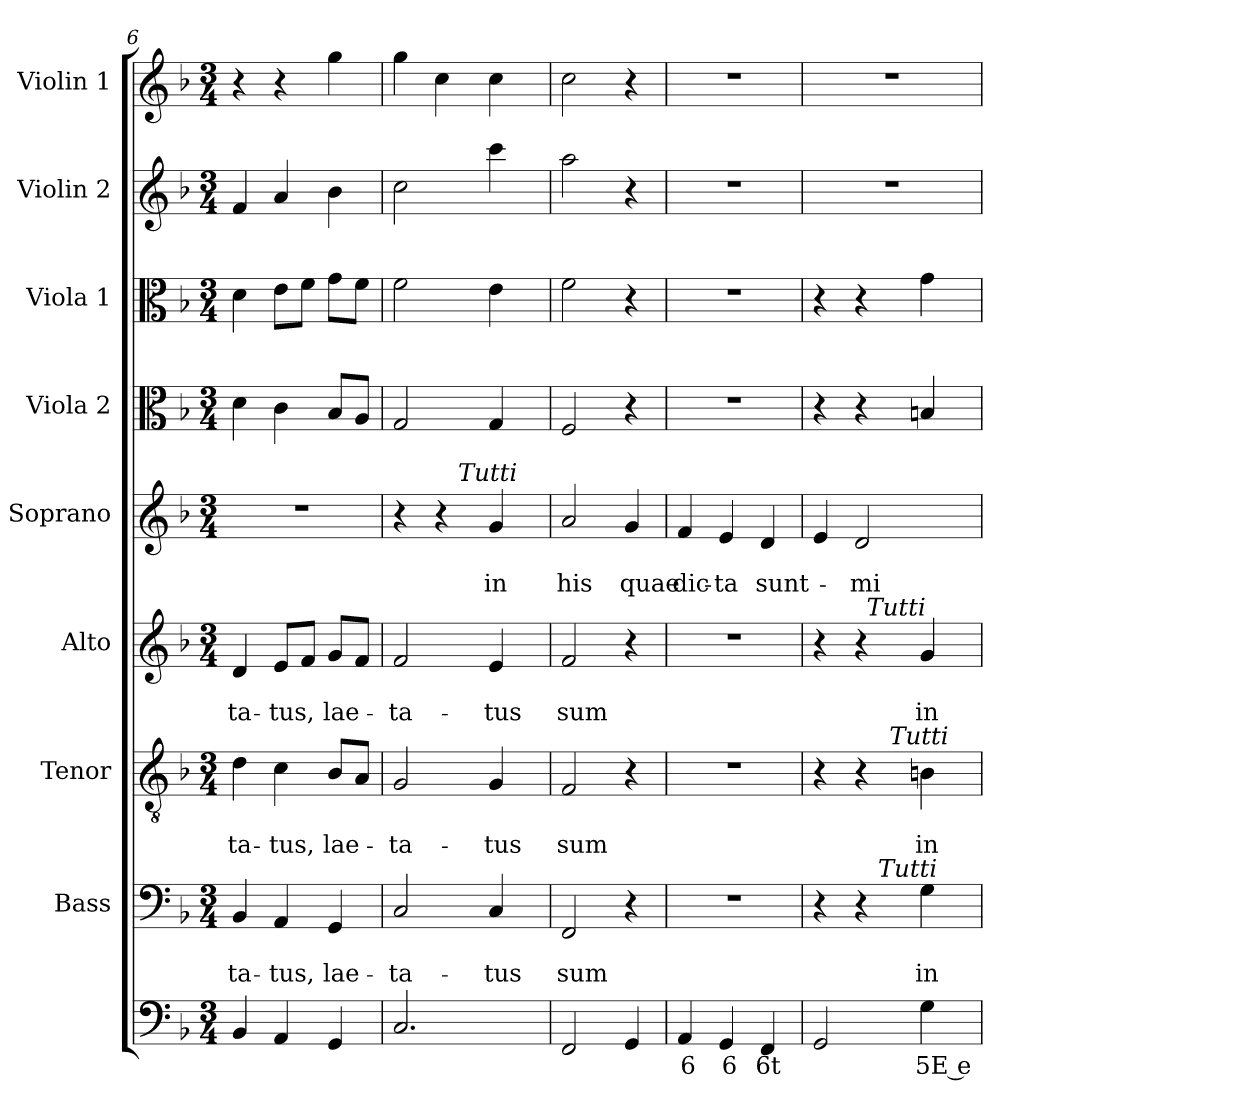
**kern	**text	**kern	**text	**text	**kern	**text	**text	**kern	**text	**text	**kern	**text	**text	**kern	**kern	**kern	**kern
*part9	*part9	*part8	*part8	*part8	*part7	*part7	*part7	*part6	*part6	*part6	*part5	*part5	*part5	*part4	*part3	*part2	*part1
*staff9	*staff9	*staff8	*staff8	*staff8	*staff7	*staff7	*staff7	*staff6	*staff6	*staff6	*staff5	*staff5	*staff5	*staff4	*staff3	*staff2	*staff1
*	*	*I"Bass	*	*	*I"Tenor	*	*	*I"Alto	*	*	*I"Soprano	*	*	*I"Viola 2	*I"Viola 1	*I"Violin 2	*I"Violin 1
*	*	*I'B	*	*	*I'T	*	*	*I'A	*	*	*I'S	*	*	*I'Vla. 2	*I'Vla. 1	*I'Vln. 2	*I'Vln. 1
*clefF4	*	*clefF4	*	*	*clefGv2	*	*	*clefG2	*	*	*clefG2	*	*	*clefC3	*clefC3	*clefG2	*clefG2
*k[b-]	*	*k[b-]	*	*	*k[b-]	*	*	*k[b-]	*	*	*k[b-]	*	*	*k[b-]	*k[b-]	*k[b-]	*k[b-]
*F:	*	*F:	*	*	*F:	*	*	*F:	*	*	*F:	*	*	*F:	*F:	*F:	*F:
*M3/4	*	*M3/4	*	*	*M3/4	*	*	*M3/4	*	*	*M3/4	*	*	*M3/4	*M3/4	*M3/4	*M3/4
=6	=6	=6	=6	=6	=6	=6	=6	=6	=6	=6	=6	=6	=6	=6	=6	=6	=6
!	!	!	!	!LO:LY:b	!	!	!LO:LY:b	!	!	!LO:LY:b	!	!	!	!	!	!	!
4BB-/	.	4BB-/	.	-ta-	4d\	.	-ta-	4d/	.	-ta-	2.r	.	.	4d\	4d\	4f/	4r
!	!	!	!	!LO:LY:b	!	!	!LO:LY:b	!	!	!LO:LY:b	!	!	!	!	!	!	!
4AA/	.	4AA/	.	-tus,	4c\	.	-tus,	8e/L	.	-tus,	.	.	.	4c\	8e\L	4a/	4r
.	.	.	.	.	.	.	.	8f/J	.	.	.	.	.	.	8f\J	.	.
!	!	!	!	!LO:LY:b	!	!	!LO:LY:b	!	!	!LO:LY:b	!	!	!	!	!	!	!
4GG/	.	4GG/	.	lae-	8B-/L	.	lae-	8g/L	.	lae-	.	.	.	8B-/L	8g\L	4b-\	4gg\
.	.	.	.	.	8A/J	.	.	8f/J	.	.	.	.	.	8A/J	8f\J	.	.
!!LO:PB:g=z
=7	=7	=7	=7	=7	=7	=7	=7	=7	=7	=7	=7	=7	=7	=7	=7	=7	=7
*^	*	*	*	*	*	*	*	*	*	*	*	*	*	*	*	*	*
!	!	!	!	!	!LO:LY:b	!	!	!LO:LY:b	!	!	!LO:LY:b	!	!	!	!	!	!	!
*	*	*	*	*	*	*	*	*	*	*	*	*^	*	*	*	*	*	*
2.C/	4ryy	.	2C/	.	-ta-	2G/	.	-ta-	2f/	.	-ta-	4r	4ryy	.	.	2G/	2f\	2cc\	4gg\
.	4ryy	.	.	.	.	.	.	.	.	.	.	4r	16.ryy	.	.	.	.	.	4cc\
!	!	!	!	!	!	!	!	!	!	!	!	!	!LO:TX:a:i:t=Tutti	!	!	!	!	!	!
.	.	.	.	.	.	.	.	.	.	.	.	.	4ryy	.	.	.	.	.	.
!	!	!	!	!	!LO:LY:b	!	!	!LO:LY:b	!	!	!LO:LY:b	!	!	!	!LO:LY:b	!	!	!	!
.	4ryy	.	4C/	.	-tus	4G/	.	-tus	4e/	.	-tus	4g/	.	.	in	4G/	4e\	4ccc\	4cc\
.	.	.	.	.	.	.	.	.	.	.	.	.	8ryy	.	.	.	.	.	.
.	.	.	.	.	.	.	.	.	.	.	.	.	32ryy	.	.	.	.	.	.
=8	=8	=8	=8	=8	=8	=8	=8	=8	=8	=8	=8	=8	=8	=8	=8	=8	=8	=8	=8
!	!	!	!	!	!LO:LY:b	!	!	!LO:LY:b	!	!	!LO:LY:b	!	!	!	!LO:LY:b	!	!	!	!
*v	*v	*	*	*	*	*	*	*	*	*	*	*v	*v	*	*	*	*	*	*
2FF/	.	2FF/	.	sum	2F/	.	sum	2f/	.	sum	2a/	.	his	2F/	2f\	2aa\	2cc\
!	!	!	!	!	!	!	!	!	!	!	!	!	!LO:LY:b	!	!	!	!
4GG/	.	4r	.	.	4r	.	.	4r	.	.	4g/	.	quae	4r	4r	4r	4r
=9	=9	=9	=9	=9	=9	=9	=9	=9	=9	=9	=9	=9	=9	=9	=9	=9	=9
!	!LO:LY:b	!	!	!	!	!	!	!	!	!	!	!	!LO:LY:b	!	!	!	!
4AA/	6	2.r	.	.	2.r	.	.	2.r	.	.	4f/	.	dic-	2.r	2.r	2.r	2.r
!	!LO:LY:b	!	!	!	!	!	!	!	!	!	!	!	!LO:LY:b	!	!	!	!
4GG/	6	.	.	.	.	.	.	.	.	.	4e/	.	-ta	.	.	.	.
!	!LO:LY:b	!	!	!	!	!	!	!	!	!	!	!	!LO:LY:b	!	!	!	!
4FF/	6t	.	.	.	.	.	.	.	.	.	4d/	.	sunt-	.	.	.	.
=10	=10	=10	=10	=10	=10	=10	=10	=10	=10	=10	=10	=10	=10	=10	=10	=10	=10
*^	*	*^	*	*	*^	*	*	*^	*	*	*	*	*	*	*	*	*
2GG/	4ryy	.	4r	4ryy	.	.	4r	4ryy	.	.	4r	4ryy	.	.	4e/	.	.	4r	4r	2.r	2.r
!	!	!	!	!	!	!	!	!	!	!	!	!	!	!	!	!	!LO:LY:b	!	!	!	!
.	4ryy	.	4r	16ryy	.	.	4r	16.ryy	.	.	4r	32ryy	.	.	2d/	.	-mi-	4r	4r	.	.
!	!	!	!	!	!	!	!	!	!	!	!	!LO:TX:a:i:t=Tutti	!	!	!	!	!	!	!	!	!
.	.	.	.	.	.	.	.	.	.	.	.	4...ryy	.	.	.	.	.	.	.	.	.
!	!	!	!	!LO:TX:a:i:t=Tutti	!	!	!	!	!	!	!	!	!	!	!	!	!	!	!	!	!
.	.	.	.	4..ryy	.	.	.	.	.	.	.	.	.	.	.	.	.	.	.	.	.
!	!	!	!	!	!	!	!	!LO:TX:a:i:t=Tutti	!	!	!	!	!	!	!	!	!	!	!	!	!
.	.	.	.	.	.	.	.	4ryy	.	.	.	.	.	.	.	.	.	.	.	.	.
!	!	!LO:LY:b	!	!	!	!LO:LY:b	!	!	!	!LO:LY:b	!	!	!	!LO:LY:b	!	!	!	!	!	!	!
4G\	4ryy	5E e	4G\	.	.	in	4Bn\	.	.	in	4g/	.	.	in	.	.	.	4Bn/	4g\	.	.
.	.	.	.	.	.	.	.	8ryy	.	.	.	.	.	.	.	.	.	.	.	.	.
.	.	.	.	.	.	.	.	32ryy	.	.	.	.	.	.	.	.	.	.	.	.	.
*v	*v	*	*	*	*	*	*v	*v	*	*	*v	*v	*	*	*	*	*	*	*	*	*
*	*	*v	*v	*	*	*	*	*	*	*	*	*	*	*	*	*	*	*
=	=	=	=	=	=	=	=	=	=	=	=	=	=	=	=	=	=
*-	*-	*-	*-	*-	*-	*-	*-	*-	*-	*-	*-	*-	*-	*-	*-	*-	*-
